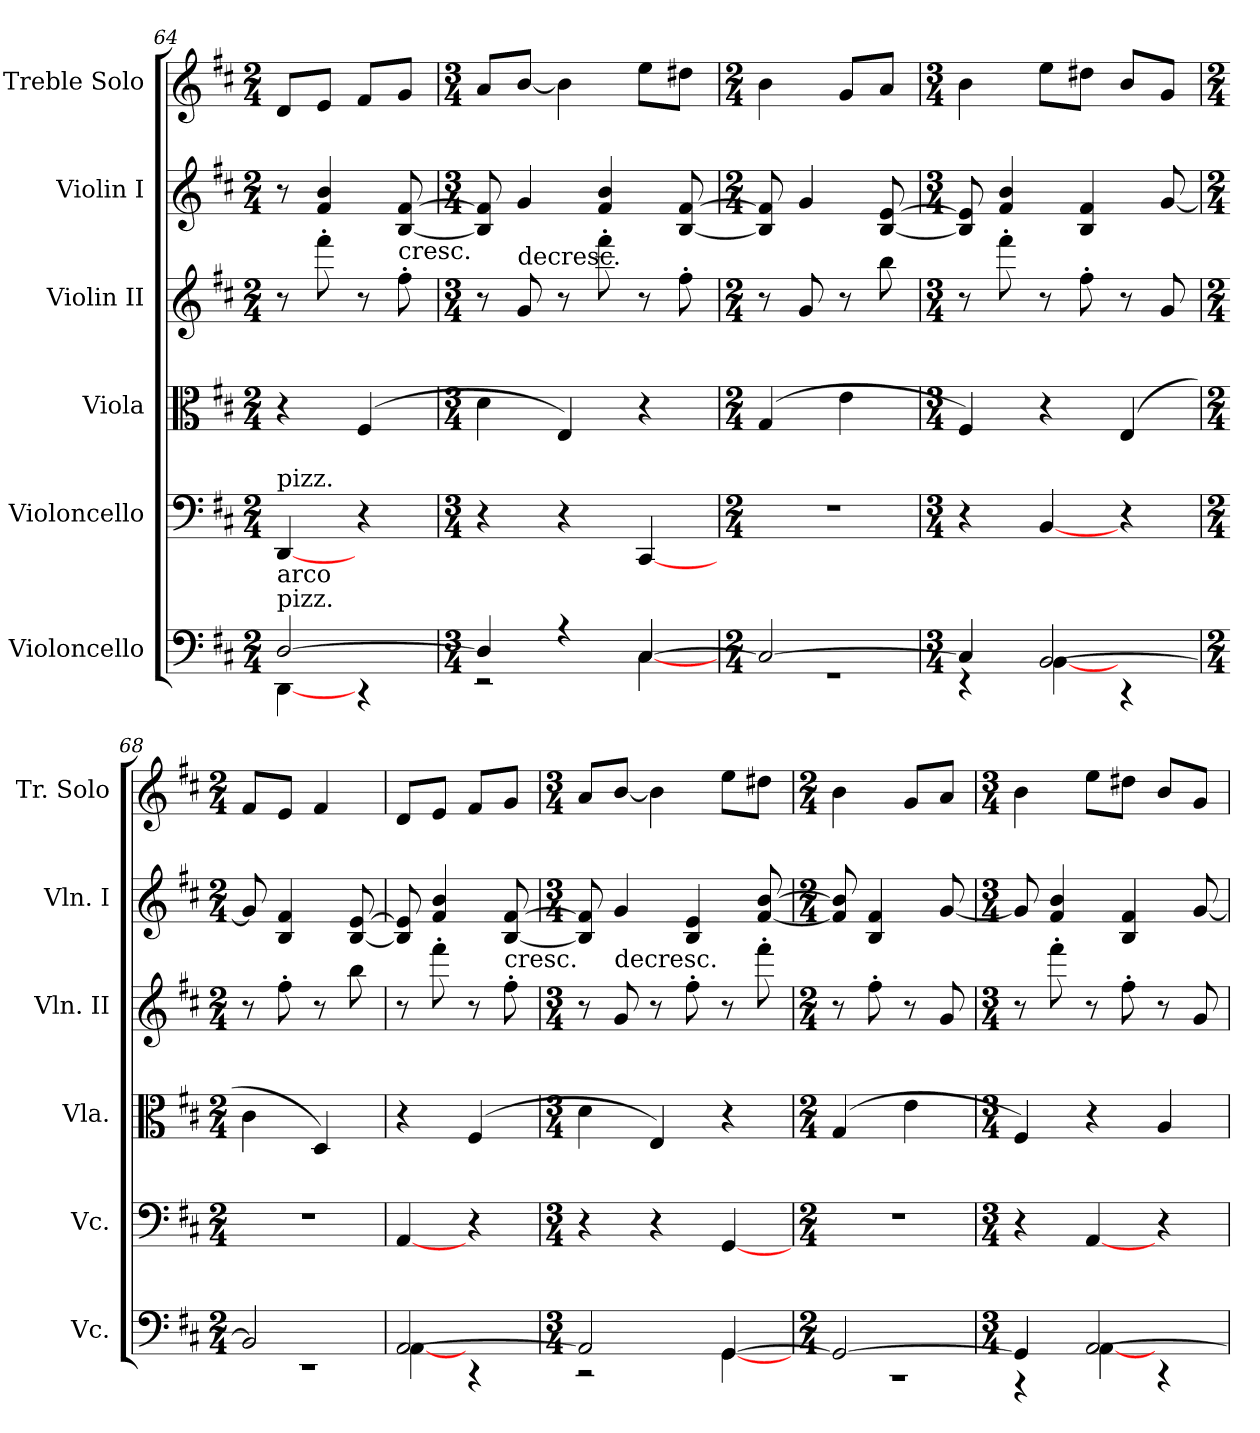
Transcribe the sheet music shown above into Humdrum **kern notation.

**kern	**kern	**kern	**kern	**kern	**kern
*part6	*part5	*part4	*part3	*part2	*part1
*staff6	*staff5	*staff4	*staff3	*staff2	*staff1
*I"Violoncello	*I"Violoncello	*I"Viola	*I"Violin II	*I"Violin I	*I"Treble Solo
*I'Vc.	*I'Vc.	*I'Vla.	*I'Vln. II	*I'Vln. I	*I'Tr. Solo
*clefF4	*clefF4	*clefC3	*clefG2	*clefG2	*clefG2
*k[f#c#]	*k[f#c#]	*k[f#c#]	*k[f#c#]	*k[f#c#]	*k[f#c#]
*D:	*D:	*D:	*D:	*D:	*D:
*M2/4	*M2/4	*M2/4	*M2/4	*M2/4	*M2/4
*MM60	*MM60	*MM60	*MM60	*MM60	*MM60
=64	=64	=64	=64	=64	=64
*^	*	*	*	*	*
!	!	!LO:TX:a:t=pizz.	!	!	!	!
!LO:TX:a:t=pizz.	!	!	!	!	!	!
!LO:TX:a:t=arco	!	!	!	!	!	!
[2D	[4DD	[4DD	4r	8r	8r	8dL
.	.	.	.	8fff#'	4f# 4b	8eJ
.	4r	4r	(4F#	8r	.	8f#L
!	!	!	!	!LO:TX:t=cresc.	!	!
.	.	.	.	8ff#'	[8B [8f#	8gJ
=65	=65	=65	=65	=65	=65	=65
*M3/4	*	*M3/4	*M3/4	*M3/4	*M3/4	*M3/4
4D]	2r	4r	4d	8r	8B] 8f#]	8aL
!	!	!	!	!LO:TX:t=decresc.	!	!
.	.	.	.	8g	4g	[8bJ
4r	.	4r	4E)	8r	.	4b]
.	.	.	.	8fff#'	4f# 4b	.
[4C#	[4C#	[4CC#	4r	8r	.	8eeL
.	.	.	.	8ff#'	[8B [8f#	8dd#XJ
=66	=66	=66	=66	=66	=66	=66
*M2/4	*	*M2/4	*M2/4	*M2/4	*M2/4	*M2/4
2C#_	2r	2r	(4G	8r	8B] 8f#]	4b
.	.	.	.	8g	4g	.
.	.	.	4e	8r	.	8gL
.	.	.	.	8bb	[8B [8e	8aJ
=67	=67	=67	=67	=67	=67	=67
*M3/4	*	*M3/4	*M3/4	*M3/4	*M3/4	*M3/4
4C#]	4r	4r	4F#)	8r	8B] 8e]	4b
.	.	.	.	8fff#'	4f# 4b	.
[2BB	[4BB	[4BB	4r	8r	.	8eeL
.	.	.	.	8ff#'	4B 4f#	8dd#XJ
.	4r	4r	(4E	8r	.	8bL
.	.	.	.	8g	[8g	8gJ
=68	=68	=68	=68	=68	=68	=68
*M2/4	*	*M2/4	*M2/4	*M2/4	*M2/4	*M2/4
2BB]	2r	2r	4c#	8r	8g]	8f#L
.	.	.	.	8ff#'	4B 4f#	8eJ
.	.	.	4D)	8r	.	4f#
.	.	.	.	8bb	[8B [8e	.
=69	=69	=69	=69	=69	=69	=69
[2AA	[4AA	[4AA	4r	8r	8B] 8e]	8dL
.	.	.	.	8fff#'	4f# 4b	8eJ
.	4r	4r	(4F#	8r	.	8f#L
!	!	!	!	!LO:TX:t=cresc.	!	!
.	.	.	.	8ff#'	[8B [8f#	8gJ
=70	=70	=70	=70	=70	=70	=70
*M3/4	*	*M3/4	*M3/4	*M3/4	*M3/4	*M3/4
2AA]	2r	4r	4d	8r	8B] 8f#]	8aL
!	!	!	!	!LO:TX:t=decresc.	!	!
.	.	.	.	8g	4g	[8bJ
.	.	4r	4E)	8r	.	4b]
.	.	.	.	8ff#'	4B 4e	.
[4GG	[4GG	[4GG	4r	8r	.	8eeL
.	.	.	.	8fff#'	[8f# [8b	8dd#XJ
=71	=71	=71	=71	=71	=71	=71
*M2/4	*	*M2/4	*M2/4	*M2/4	*M2/4	*M2/4
2GG_	2r	2r	(4G	8r	8f#] 8b]	4b
.	.	.	.	8ff#'	4B 4f#	.
.	.	.	4e	8r	.	8gL
.	.	.	.	8g	[8g	8aJ
=72	=72	=72	=72	=72	=72	=72
*M3/4	*	*M3/4	*M3/4	*M3/4	*M3/4	*M3/4
4GG]	4r	4r	4F#)	8r	8g]	4b
.	.	.	.	8fff#'	4f# 4b	.
[2AA	[4AA	[4AA	4r	8r	.	8eeL
.	.	.	.	8ff#'	4B 4f#	8dd#XJ
.	4r	4r	4A	8r	.	8bL
.	.	.	.	8g	[8g	8gJ
*v	*v	*	*	*	*	*
=	=	=	=	=	=
*-	*-	*-	*-	*-	*-
